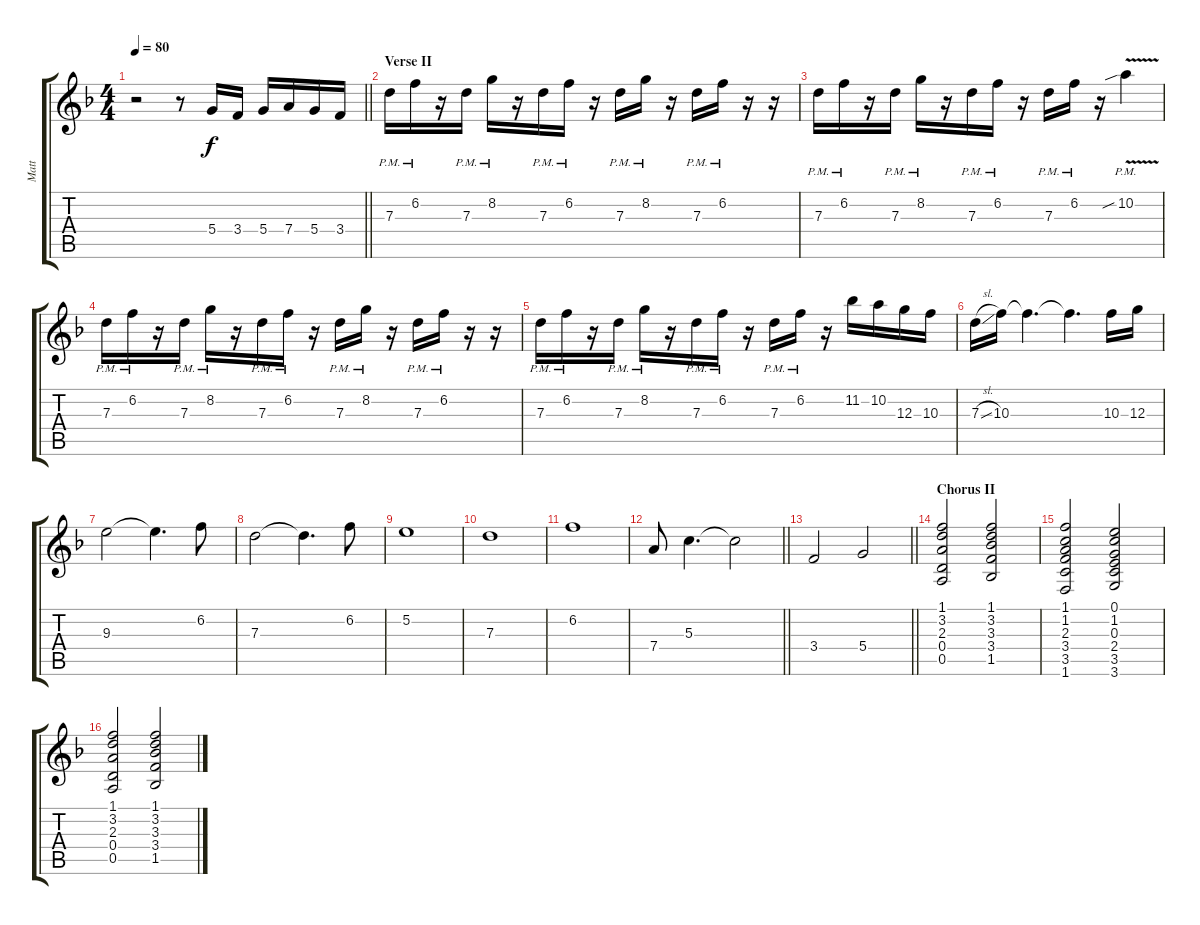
\track ("Matt" "Matt") {instrument distortionguitar}
\staff {score tabs}
\tuning (E4 B3 G3 D3 A2 E2) {hide}
\ts (4 4)
\tempo 80
\clef g2
\barLineRight lightlight
\ks f
r.2{dy f} r.8 5.4.16 3.4.16 5.4.16 7.4.16 5.4.16 3.4.16 |
\section ("" "Verse II")
7.3{pm}.16 6.2{pm}.16 r.16 7.3{pm}.16 8.2{pm}.16 r.16 7.3{pm}.16 6.2{pm}.16 r.16 7.3{pm}.16 8.2{pm}.16 r.16 7.3{pm}.16 6.2{pm}.16 r.16 r.16 |
7.3{pm}.16 6.2{pm}.16 r.16 7.3{pm}.16 8.2{pm}.16 r.16 7.3{pm}.16 6.2{pm}.16 r.16 7.3{pm}.16 6.2{pm}.16 r.16 10.2{v sib pm}.4 |
7.3{pm}.16 6.2{pm}.16 r.16 7.3{pm}.16 8.2{pm}.16 r.16 7.3{pm}.16 6.2{pm}.16 r.16 7.3{pm}.16 8.2{pm}.16 r.16 7.3{pm}.16 6.2{pm}.16 r.16 r.16 |
7.3{pm}.16 6.2{pm}.16 r.16 7.3{pm}.16 8.2{pm}.16 r.16 7.3{pm}.16 6.2{pm}.16 r.16 7.3{pm}.16 6.2{pm}.16 r.16 11.2.16 10.2.16 12.3.16 10.3.16 |
7.3{sl}.16 10.3.16 10.3{t}.4{d} 10.3{t}.4{d} 10.3.16 12.3.16 |
9.3.2 9.3{t}.4{d} 6.2.8 |
7.3.2 7.3{t}.4{d} 6.2.8 |
5.2.1 |
7.3.1 |
6.2.1 |
\barLineRight lightlight
7.4.8 5.3.4{d} 5.3{t}.2 |
\section ("" "")
\barLineRight lightlight
3.4.2 5.4.2 |
\section ("" "Chorus II")
(1.1 3.2 2.3 0.4 0.5).2 (1.1 3.2 3.3 3.4 1.5).2 |
(1.1 1.2 2.3 3.4 3.5 1.6).2 (0.1 1.2 0.3 2.4 3.5 3.6).2 |
(1.1 3.2 2.3 0.4 0.5).2 (1.1 3.2 3.3 3.4 1.5).2
